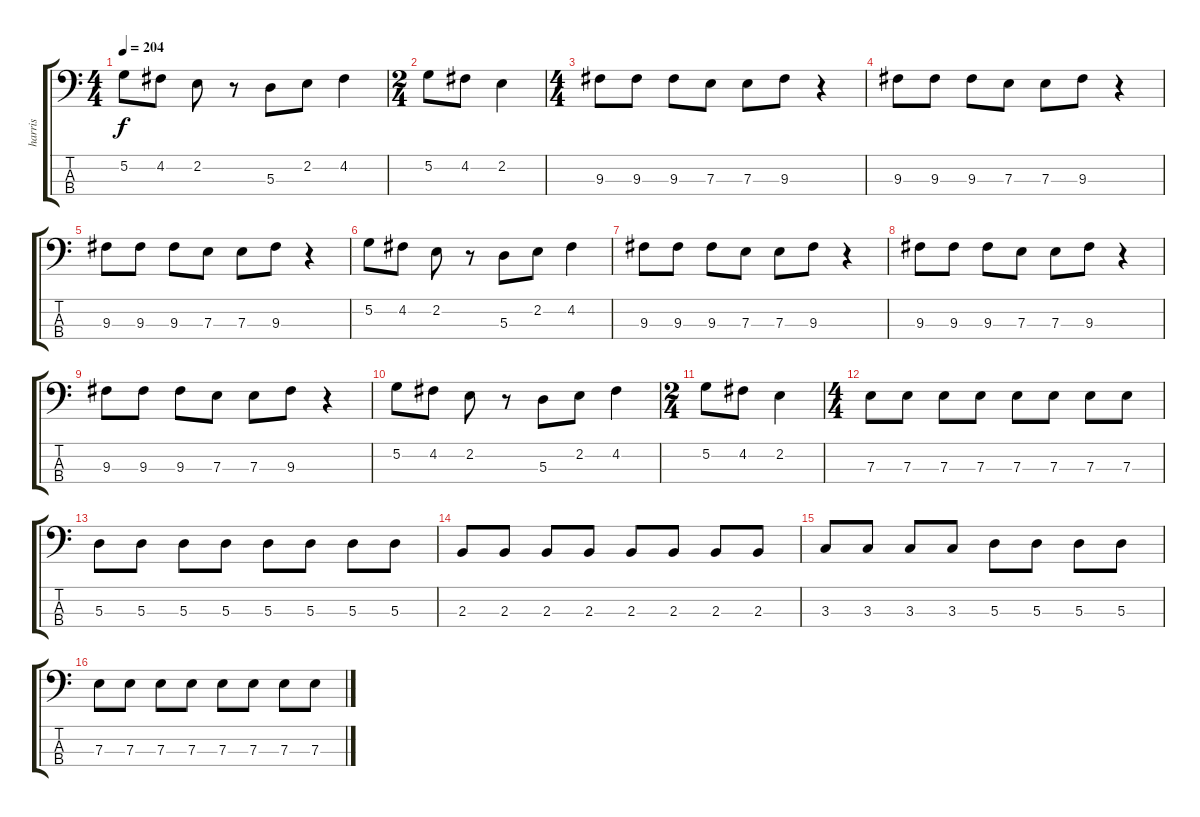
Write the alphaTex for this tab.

\track ("harris" "harris") {instrument electricbassfinger}
\staff {score tabs}
\tuning (G2 D2 A1 E1) {hide}
\ts (4 4)
\tempo 204
\clef f4
\ks c
5.2.8{dy f} 4.2.8 2.2.8 r.8 5.3.8 2.2.8 4.2.4 |
\ts (2 4)
5.2.8 4.2.8 2.2.4 |
\ts (4 4)
9.3.8 9.3.8 9.3.8 7.3.8 7.3.8 9.3.8 r.4 |
9.3.8 9.3.8 9.3.8 7.3.8 7.3.8 9.3.8 r.4 |
9.3.8 9.3.8 9.3.8 7.3.8 7.3.8 9.3.8 r.4 |
5.2.8 4.2.8 2.2.8 r.8 5.3.8 2.2.8 4.2.4 |
9.3.8 9.3.8 9.3.8 7.3.8 7.3.8 9.3.8 r.4 |
9.3.8 9.3.8 9.3.8 7.3.8 7.3.8 9.3.8 r.4 |
9.3.8 9.3.8 9.3.8 7.3.8 7.3.8 9.3.8 r.4 |
5.2.8 4.2.8 2.2.8 r.8 5.3.8 2.2.8 4.2.4 |
\ts (2 4)
5.2.8 4.2.8 2.2.4 |
\ts (4 4)
7.3.8 7.3.8 7.3.8 7.3.8 7.3.8 7.3.8 7.3.8 7.3.8 |
5.3.8 5.3.8 5.3.8 5.3.8 5.3.8 5.3.8 5.3.8 5.3.8 |
2.3.8 2.3.8 2.3.8 2.3.8 2.3.8 2.3.8 2.3.8 2.3.8 |
3.3.8 3.3.8 3.3.8 3.3.8 5.3.8 5.3.8 5.3.8 5.3.8 |
7.3.8 7.3.8 7.3.8 7.3.8 7.3.8 7.3.8 7.3.8 7.3.8
